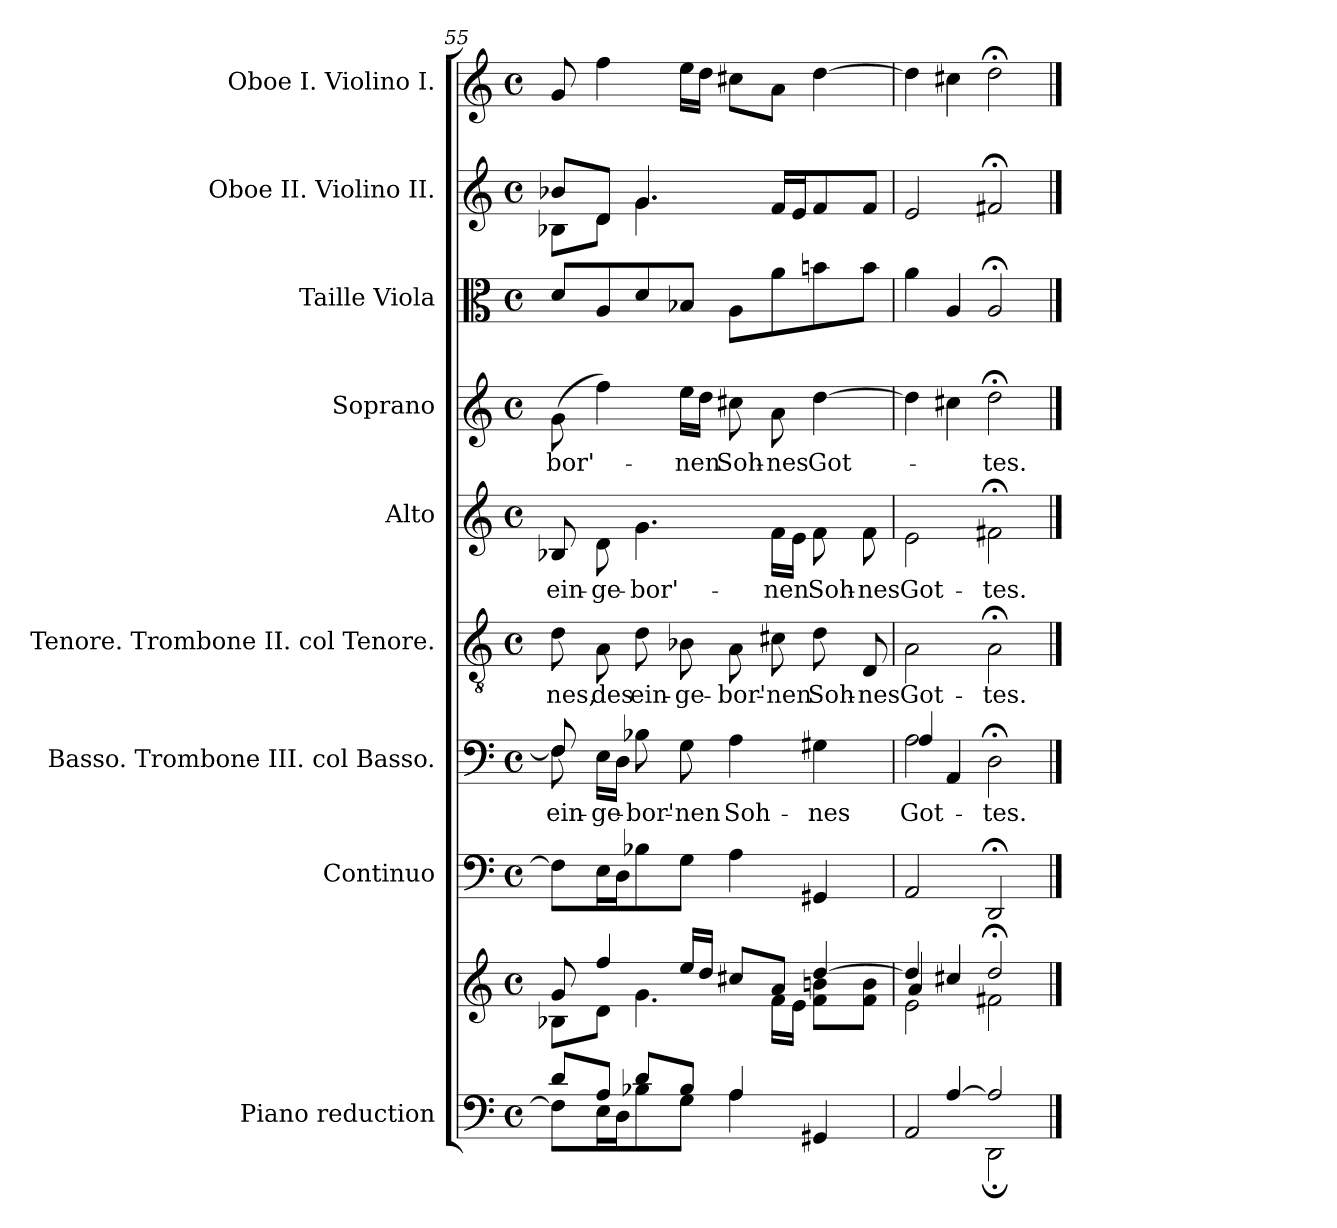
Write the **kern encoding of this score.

**kern	**kern	**kern	**kern	**text	**kern	**text	**kern	**text	**kern	**text	**kern	**kern	**kern
*part9	*part9	*part8	*part7	*part7	*part6	*part6	*part5	*part5	*part4	*part4	*part3	*part2	*part1
*staff10	*staff9	*staff8	*staff7	*staff7	*staff6	*staff6	*staff5	*staff5	*staff4	*staff4	*staff3	*staff2	*staff1
*I"Piano reduction	*	*I"Continuo	*I"Basso. Trombone III. col Basso.	*	*I"Tenore. Trombone II. col Tenore.	*	*I"Alto	*	*I"Soprano	*	*I"Taille Viola	*I"Oboe II. Violino II.	*I"Oboe I. Violino I.
*I'Pno	*	*	*	*	*	*	*	*	*	*	*	*I'Ob	*I'Ob
*clefF4	*clefG2	*clefF4	*clefF4	*	*clefGv2	*	*clefG2	*	*clefG2	*	*clefC3	*clefG2	*clefG2
*k[]	*k[]	*k[]	*k[]	*	*k[]	*	*k[]	*	*k[]	*	*k[]	*k[]	*k[]
*M4/4	*M4/4	*M4/4	*M4/4	*	*M4/4	*	*M4/4	*	*M4/4	*	*M4/4	*M4/4	*M4/4
*met(c)	*met(c)	*met(c)	*met(c)	*	*met(c)	*	*met(c)	*	*met(c)	*	*met(c)	*met(c)	*met(c)
=55	=55	=55	=55	=55	=55	=55	=55	=55	=55	=55	=55	=55	=55
*^	*^	*	*	*	*	*	*	*	*	*	*	*	*
!	!	!	!	!	!	!LO:LY:b	!	!LO:LY:b	!	!LO:LY:b	!	!LO:LY:b	!	!	!
*	*	*	*	*	*^	*	*	*	*	*	*	*	*	*^	*
8d/L	8F\L]	8g/	8B-X\L	8F\L]	8F!/]	8F\	ein-	8d\	-nes,	8B-X/	ein-	(8g\	-bor'-	8d/L	8b-X!/L	8B-X\L	8g/
!	!	!	!	!	!	!	!LO:LY:b	!	!LO:LY:b	!	!LO:LY:b	!	!	!	!	!	!
8A/J	16E\L	4ff/	8d\J	16E\L	16E\LL	8ryy	-ge-	8A\	des	8d\	-ge-	4ff\)	.	8A/	8d!/J	8d\J	4ff\
.	16D\J	.	.	16D\J	16D\JJ	.	.	.	.	.	.	.	.	.	.	.	.
!	!	!	!	!	!	!	!LO:LY:b	!	!LO:LY:b	!	!LO:LY:b	!	!	!	!	!	!
8d/L	8B-X\	.	4.g\	8B-X\	8B-X\	4ryy	-bor'-	8d\	ein-	4.g\	-bor'-	.	.	8d/	4.g!/	4.g\	.
!	!	!	!	!	!	!	!LO:LY:b	!	!LO:LY:b	!	!	!	!LO:LY:b	!	!	!	!
8B-/J	8G\J	16ee/LL	.	8G\J	8G\	.	-nen	8B-X\	-ge-	.	.	16ee\LL	-nen	8B-X/J	.	.	16ee\LL
.	.	16dd/JJ	.	.	.	.	.	.	.	.	.	16dd\JJ	.	.	.	.	16dd\JJ
!	!	!	!	!	!	!	!LO:LY:b	!	!LO:LY:b	!	!	!	!LO:LY:b	!	!	!	!
4A/	4A\	8cc#X/L	.	4A\	4A\	2ryy	Soh-	8A\	-bor'-	.	.	8cc#X\	Soh-	8A\L	.	.	8cc#X\L
!	!	!	!	!	!	!	!	!	!LO:LY:b	!	!LO:LY:b	!	!LO:LY:b	!	!	!	!
.	.	8a/J	16f\LL	.	.	.	.	8c#X\	-nen	16f\LL	nen	8a\	-nes	8a\	16f/LL	4.ryy	8a\J
.	.	.	16e\JJ	.	.	.	.	.	.	16e\JJ	.	.	.	.	16e/J	.	.
!	!	!	!	!	!	!	!LO:LY:b	!	!LO:LY:b	!	!LO:LY:b	!	!LO:LY:b	!	!	!	!
4GG#X/	4ryy	[4dd/	8f\ 8bn\L	4GG#X/	4G#X\	.	-nes	8d\	Soh-	8f\	Soh-	[4dd\	Got-	8bn\	8f/	.	[4dd\
!	!	!	!	!	!	!	!	!	!LO:LY:b	!	!LO:LY:b	!	!	!	!	!	!
.	.	.	8f\ 8b\J	.	.	.	.	8D/	-nes	8f\	-nes	.	.	8b\J	8f/J	.	.
*	*	*	*	*	*	*	*	*	*	*	*	*	*	*	*v	*v	*
=56	=56	=56	=56	=56	=56	=56	=56	=56	=56	=56	=56	=56	=56	=56	=56	=56
*	*	*	*^	*	*	*	*	*	*	*	*	*	*	*	*	*
!	!	!	!	!	!	!	!	!LO:LY:b	!	!LO:LY:b	!	!LO:LY:b	!	!	!	!	!
4ryy	2AA/	4dd/]	2e\	4a/	2AA/	2A\	4A!/	Got-	2A\	Got-	2e\	Got-	4dd\]	.	4a\	2e/	4dd\]
[4A/	.	4cc#X/	.	2.ryy	.	.	4AA!/	.	.	.	.	.	4cc#X\	.	4A/	.	4cc#X\
!	!	!	!	!	!	!	!	!LO:LY:b	!	!LO:LY:b	!	!LO:LY:b	!	!LO:LY:b	!	!	!
2A/]	2DD;\	2dd;</	2f#X\	.	2DD;</	2D;<\	2ryy	-tes.	2A;<\	-tes.	2f#X;<\	-tes.	2dd;<\	-tes.	2A;</	2f#X;</	2dd;<\
*v	*v	*	*	*	*	*v	*v	*	*	*	*	*	*	*	*	*	*
*	*v	*v	*v	*	*	*	*	*	*	*	*	*	*	*	*
==	==	==	==	==	==	==	==	==	==	==	==	==	==
*-	*-	*-	*-	*-	*-	*-	*-	*-	*-	*-	*-	*-	*-
